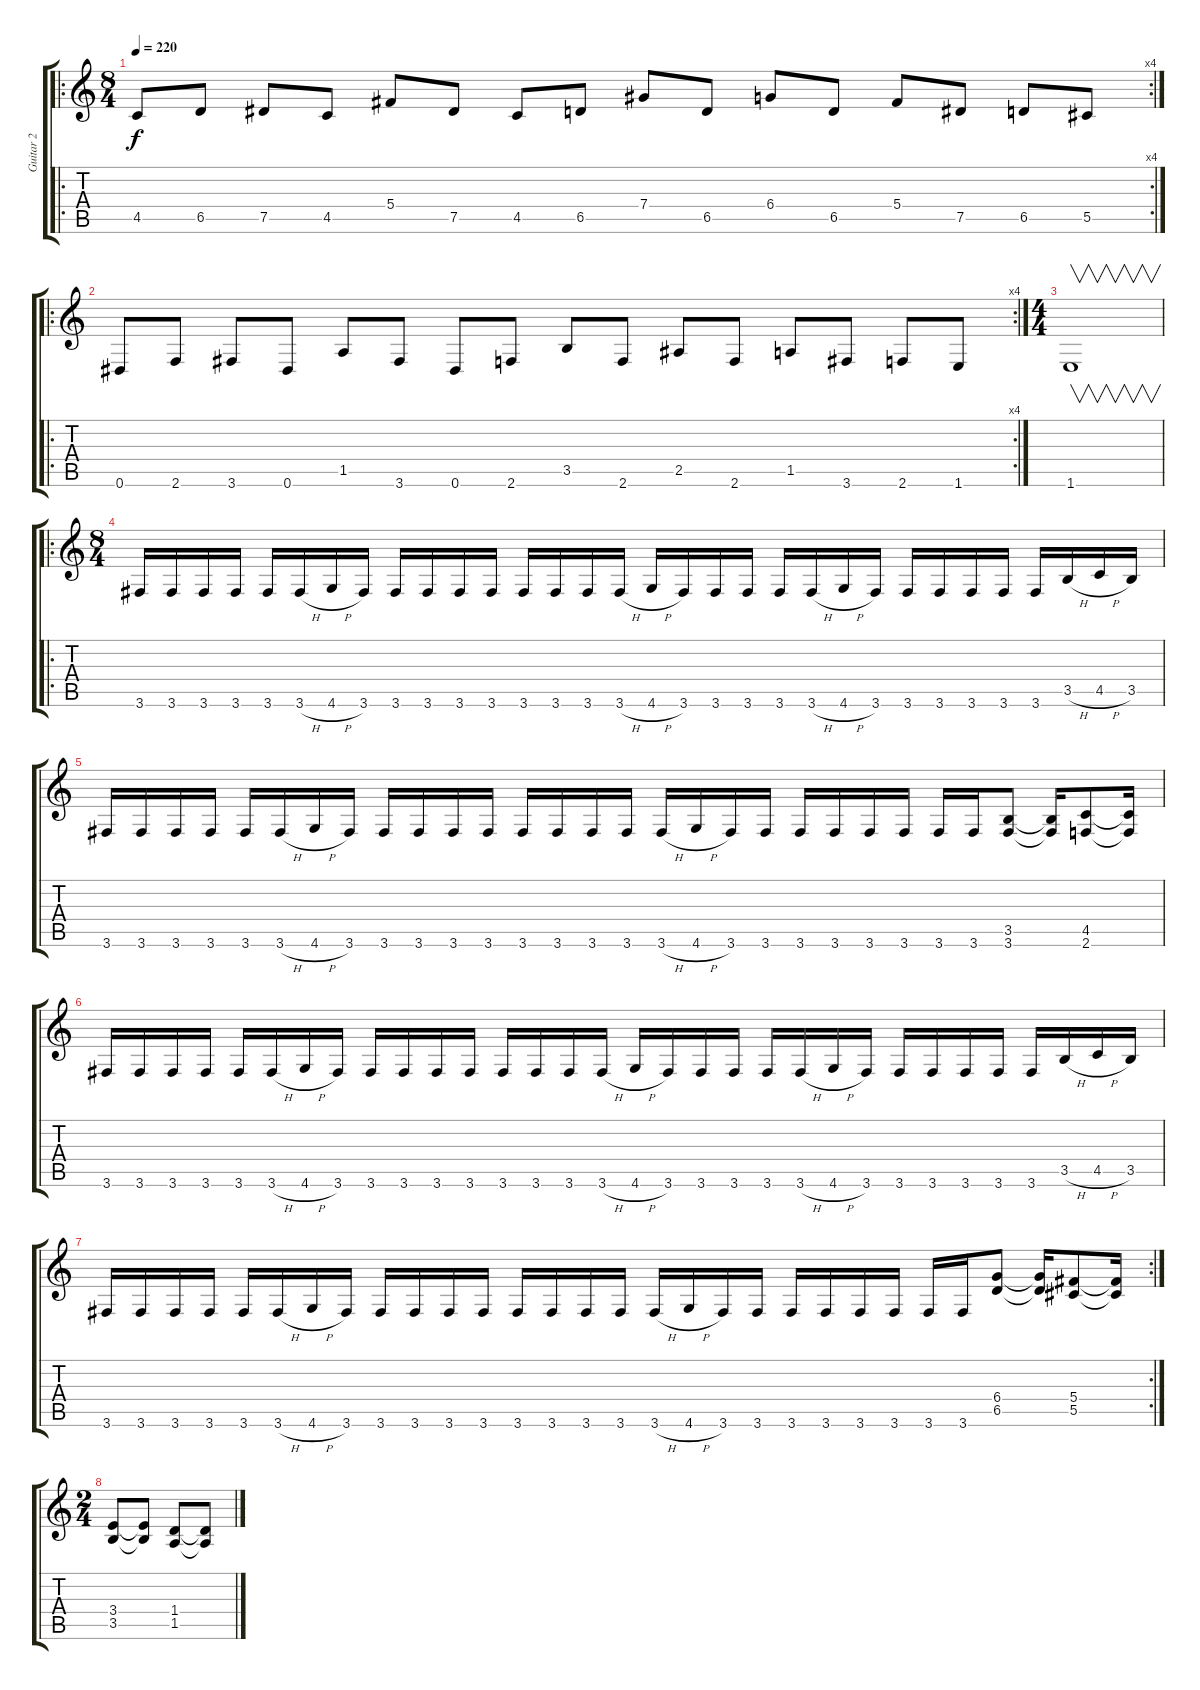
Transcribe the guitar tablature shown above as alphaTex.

\track ("Guitar 2" "Guitar 2") {instrument distortionguitar}
\staff {score tabs}
\tuning (Eb4 Bb3 Gb3 Db3 Ab2 Eb2) {hide}
\ro
\rc 4
\ts (8 4)
\tempo 220
\clef g2
\ks c
4.5.8{dy f instrument distortionguitar} 6.5.8 7.5.8 4.5.8 5.4.8 7.5.8 4.5.8 6.5.8 7.4.8 6.5.8 6.4.8 6.5.8 5.4.8 7.5.8 6.5.8 5.5.8 |
\ro
\rc 4
0.6.8 2.6.8 3.6.8 0.6.8 1.5.8 3.6.8 0.6.8 2.6.8 3.5.8 2.6.8 2.5.8 2.6.8 1.5.8 3.6.8 2.6.8 1.6.8 |
\ts (4 4)
1.6.1{v} |
\ro
\ts (8 4)
3.6.16 3.6.16 3.6.16 3.6.16 3.6.16 3.6{h}.16 4.6{h}.16 3.6.16 3.6.16 3.6.16 3.6.16 3.6.16 3.6.16 3.6.16 3.6.16 3.6{h}.16 4.6{h}.16 3.6.16 3.6.16 3.6.16 3.6.16 3.6{h}.16 4.6{h}.16 3.6.16 3.6.16 3.6.16 3.6.16 3.6.16 3.6.16 3.5{h}.16 4.5{h}.16 3.5.16 |
3.6.16 3.6.16 3.6.16 3.6.16 3.6.16 3.6{h}.16 4.6{h}.16 3.6.16 3.6.16 3.6.16 3.6.16 3.6.16 3.6.16 3.6.16 3.6.16 3.6.16 3.6{h}.16 4.6{h}.16 3.6.16 3.6.16 3.6.16 3.6.16 3.6.16 3.6.16 3.6.16 3.6.16 (3.5 3.6).8 (3.5{t} 3.6{t}).16 (4.5 2.6).8 (4.5{t} 2.6{t}).16 |
3.6.16 3.6.16 3.6.16 3.6.16 3.6.16 3.6{h}.16 4.6{h}.16 3.6.16 3.6.16 3.6.16 3.6.16 3.6.16 3.6.16 3.6.16 3.6.16 3.6{h}.16 4.6{h}.16 3.6.16 3.6.16 3.6.16 3.6.16 3.6{h}.16 4.6{h}.16 3.6.16 3.6.16 3.6.16 3.6.16 3.6.16 3.6.16 3.5{h}.16 4.5{h}.16 3.5.16 |
\rc 2
3.6.16 3.6.16 3.6.16 3.6.16 3.6.16 3.6{h}.16 4.6{h}.16 3.6.16 3.6.16 3.6.16 3.6.16 3.6.16 3.6.16 3.6.16 3.6.16 3.6.16 3.6{h}.16 4.6{h}.16 3.6.16 3.6.16 3.6.16 3.6.16 3.6.16 3.6.16 3.6.16 3.6.16 (6.4 6.5).8 (6.4{t} 6.5{t}).16 (5.4 5.5).8 (5.4{t} 5.5{t}).16 |
\ts (2 4)
(3.4 3.5).8 (3.4{t} 3.5{t}).8 (1.4 1.5).8 (1.4{t} 1.5{t}).8
